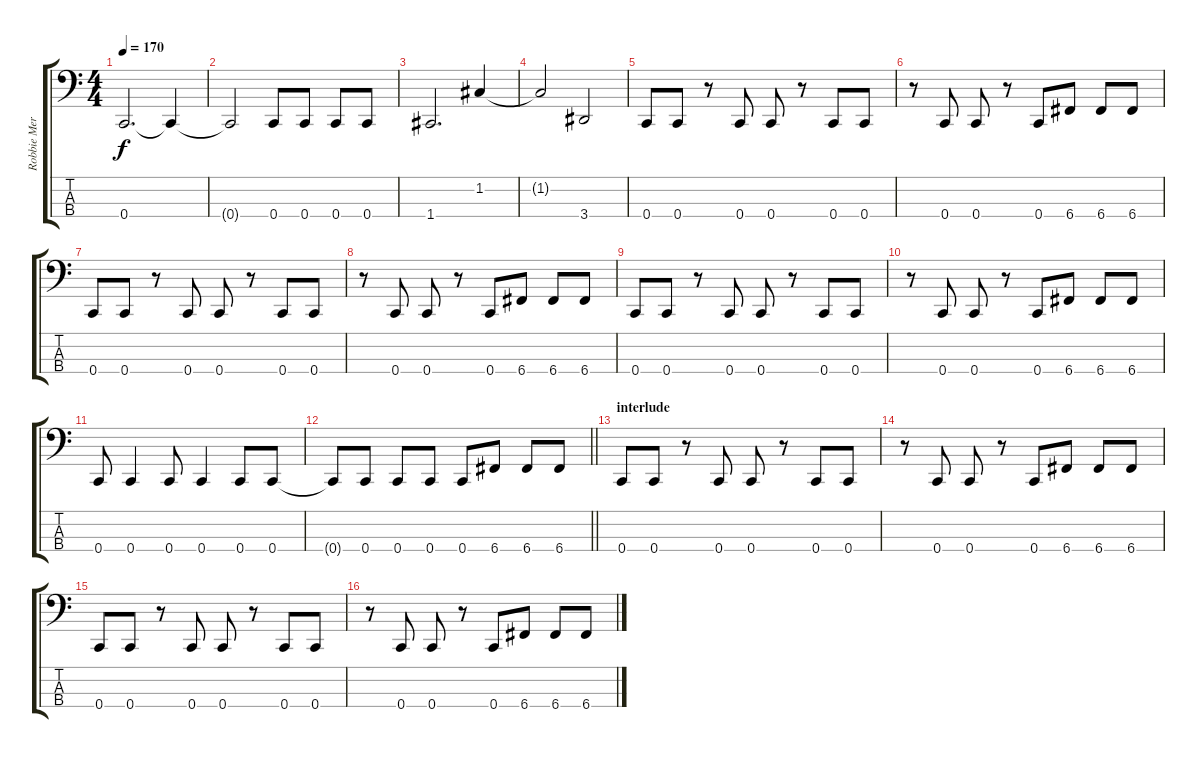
\track ("Robbie Merrill - bass" "Robbie Mer") {instrument electricbassfinger}
\staff {score tabs}
\tuning (F2 C2 G1 C1) {hide}
\ts (4 4)
\tempo 170
\clef f4
\ks c
0.4.2{d dy f} 0.4{t}.4 |
0.4{t}.2 0.4.8 0.4.8 0.4.8 0.4.8 |
1.4.2{d} 1.2.4 |
1.2{t}.2 3.4.2 |
0.4.8 0.4.8 r.8 0.4.8 0.4.8 r.8 0.4.8 0.4.8 |
r.8 0.4.8 0.4.8 r.8 0.4.8 6.4.8 6.4.8 6.4.8 |
0.4.8 0.4.8 r.8 0.4.8 0.4.8 r.8 0.4.8 0.4.8 |
r.8 0.4.8 0.4.8 r.8 0.4.8 6.4.8 6.4.8 6.4.8 |
0.4.8 0.4.8 r.8 0.4.8 0.4.8 r.8 0.4.8 0.4.8 |
r.8 0.4.8 0.4.8 r.8 0.4.8 6.4.8 6.4.8 6.4.8 |
0.4.8 0.4.4 0.4.8 0.4.4 0.4.8 0.4.8 |
\barLineRight lightlight
0.4{t}.8 0.4.8 0.4.8 0.4.8 0.4.8 6.4.8 6.4.8 6.4.8 |
\section ("" "interlude")
0.4.8 0.4.8 r.8 0.4.8 0.4.8 r.8 0.4.8 0.4.8 |
r.8 0.4.8 0.4.8 r.8 0.4.8 6.4.8 6.4.8 6.4.8 |
0.4.8 0.4.8 r.8 0.4.8 0.4.8 r.8 0.4.8 0.4.8 |
r.8 0.4.8 0.4.8 r.8 0.4.8 6.4.8 6.4.8 6.4.8
